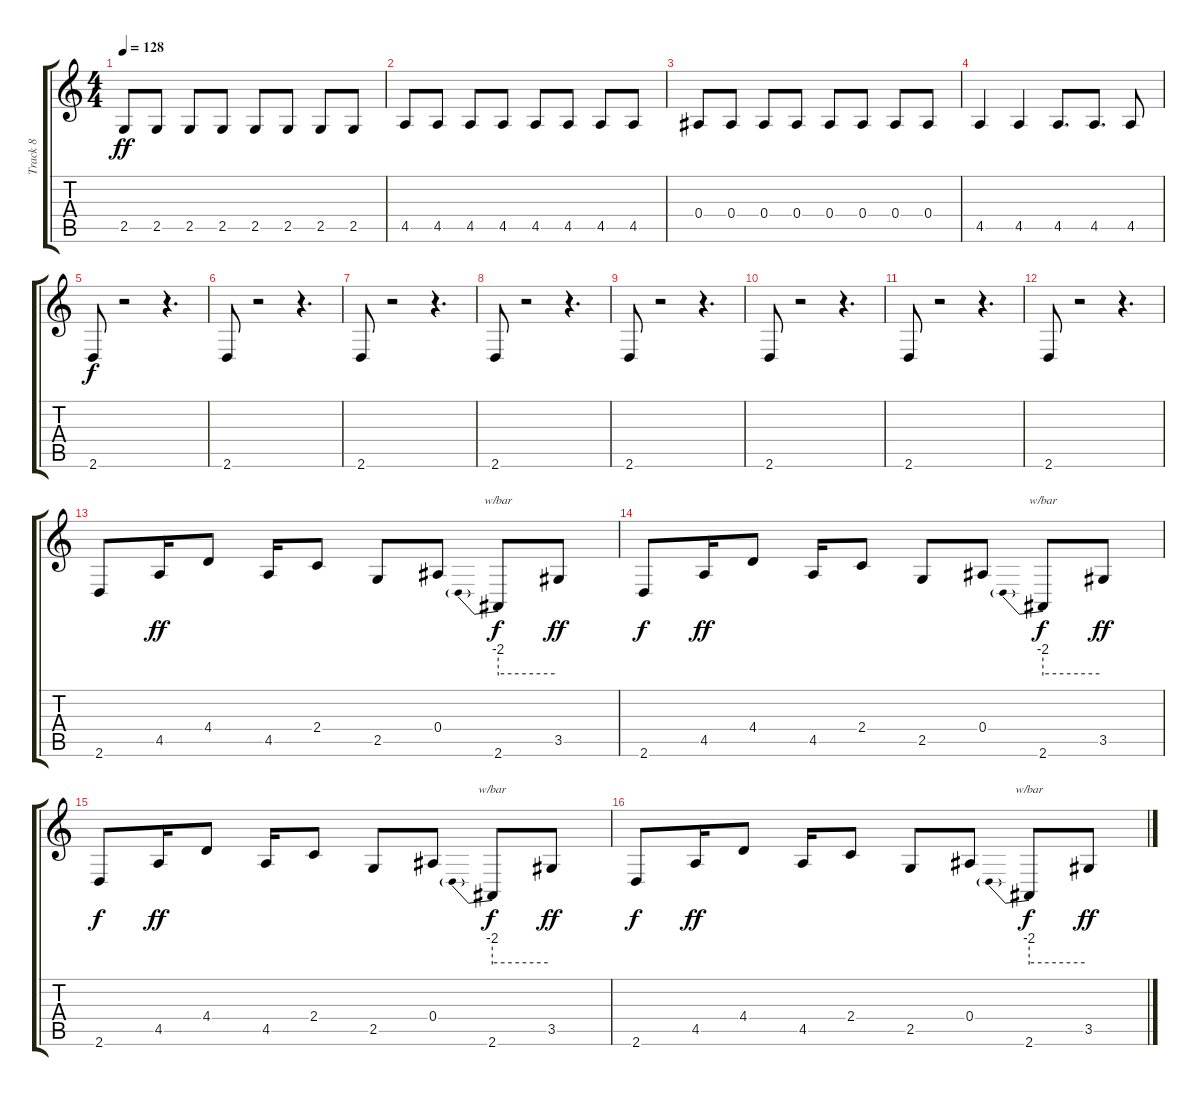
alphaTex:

\track ("Track 8" "Track 8") {instrument electricbassfinger}
\staff {score tabs}
\tuning (C4 G3 Eb3 Bb2 F2 C2) {hide}
\ts (4 4)
\tempo 128
\clef g2
\ks c
2.5.8{dy ff} 2.5.8 2.5.8 2.5.8 2.5.8 2.5.8 2.5.8 2.5.8 |
4.5.8 4.5.8 4.5.8 4.5.8 4.5.8 4.5.8 4.5.8 4.5.8 |
0.4.8 0.4.8 0.4.8 0.4.8 0.4.8 0.4.8 0.4.8 0.4.8 |
4.5.4 4.5.4 4.5.8{d} 4.5.8{d} 4.5.8 |
2.6.8{dy f} r.2 r.4{d} |
2.6.8 r.2 r.4{d} |
2.6.8 r.2 r.4{d} |
2.6.8 r.2 r.4{d} |
2.6.8 r.2 r.4{d} |
2.6.8 r.2 r.4{d} |
2.6.8 r.2 r.4{d} |
2.6.8 r.2 r.4{d} |
2.6.8 4.5.16{dy ff} 4.4.8 4.5.16 2.4.8 2.5.8 0.4.8 2.6.8{tbe (predive default 0 -8 60 -8) dy f} 3.5.8{dy ff} |
2.6.8{dy f} 4.5.16{dy ff} 4.4.8 4.5.16 2.4.8 2.5.8 0.4.8 2.6.8{tbe (predive default 0 -8 60 -8) dy f} 3.5.8{dy ff} |
2.6.8{dy f} 4.5.16{dy ff} 4.4.8 4.5.16 2.4.8 2.5.8 0.4.8 2.6.8{tbe (predive default 0 -8 60 -8) dy f} 3.5.8{dy ff} |
2.6.8{dy f} 4.5.16{dy ff} 4.4.8 4.5.16 2.4.8 2.5.8 0.4.8 2.6.8{tbe (predive default 0 -8 60 -8) dy f} 3.5.8{dy ff}
